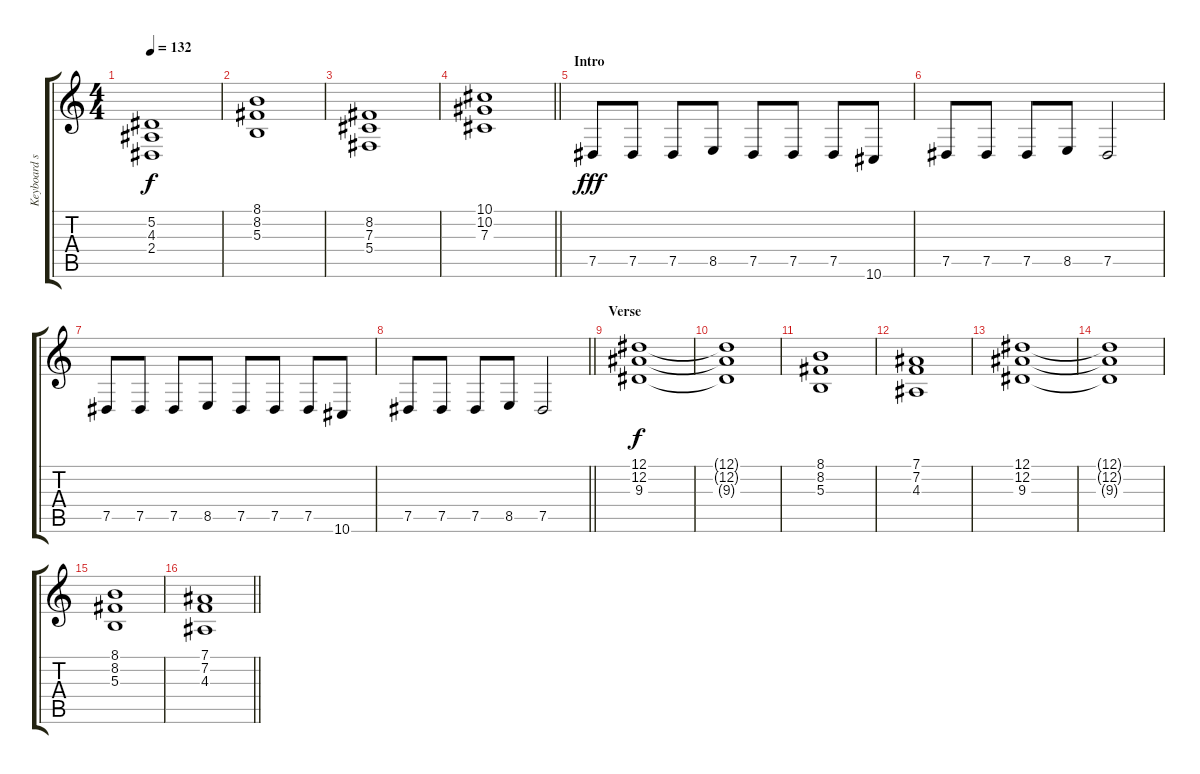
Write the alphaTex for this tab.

\track ("Keyboard strings" "Keyboard s") {instrument stringensemble1}
\staff {score tabs}
\tuning (Eb4 Bb3 Gb3 Db3 Ab2 Eb2) {hide}
\ts (4 4)
\tempo 132
\clef g2
\ks c
(5.2 4.3 2.4).1{dy f} |
(8.1 8.2 5.3).1 |
(8.2 7.3 5.4).1 |
\barLineRight lightlight
(10.1 10.2 7.3).1 |
\section ("" "Intro")
7.5.8{dy fff} 7.5.8 7.5.8 8.5.8 7.5.8 7.5.8 7.5.8 10.6.8 |
7.5.8 7.5.8 7.5.8 8.5.8 7.5.2 |
7.5.8 7.5.8 7.5.8 8.5.8 7.5.8 7.5.8 7.5.8 10.6.8 |
\barLineRight lightlight
7.5.8 7.5.8 7.5.8 8.5.8 7.5.2 |
\section ("" "Verse")
(12.1 12.2 9.3).1{dy f volume 9} |
(12.1{t} 12.2{t} 9.3{t}).1 |
(8.1 8.2 5.3).1 |
(7.1 7.2 4.3).1 |
(12.1 12.2 9.3).1 |
(12.1{t} 12.2{t} 9.3{t}).1 |
(8.1 8.2 5.3).1 |
\barLineRight lightlight
(7.1 7.2 4.3).1
